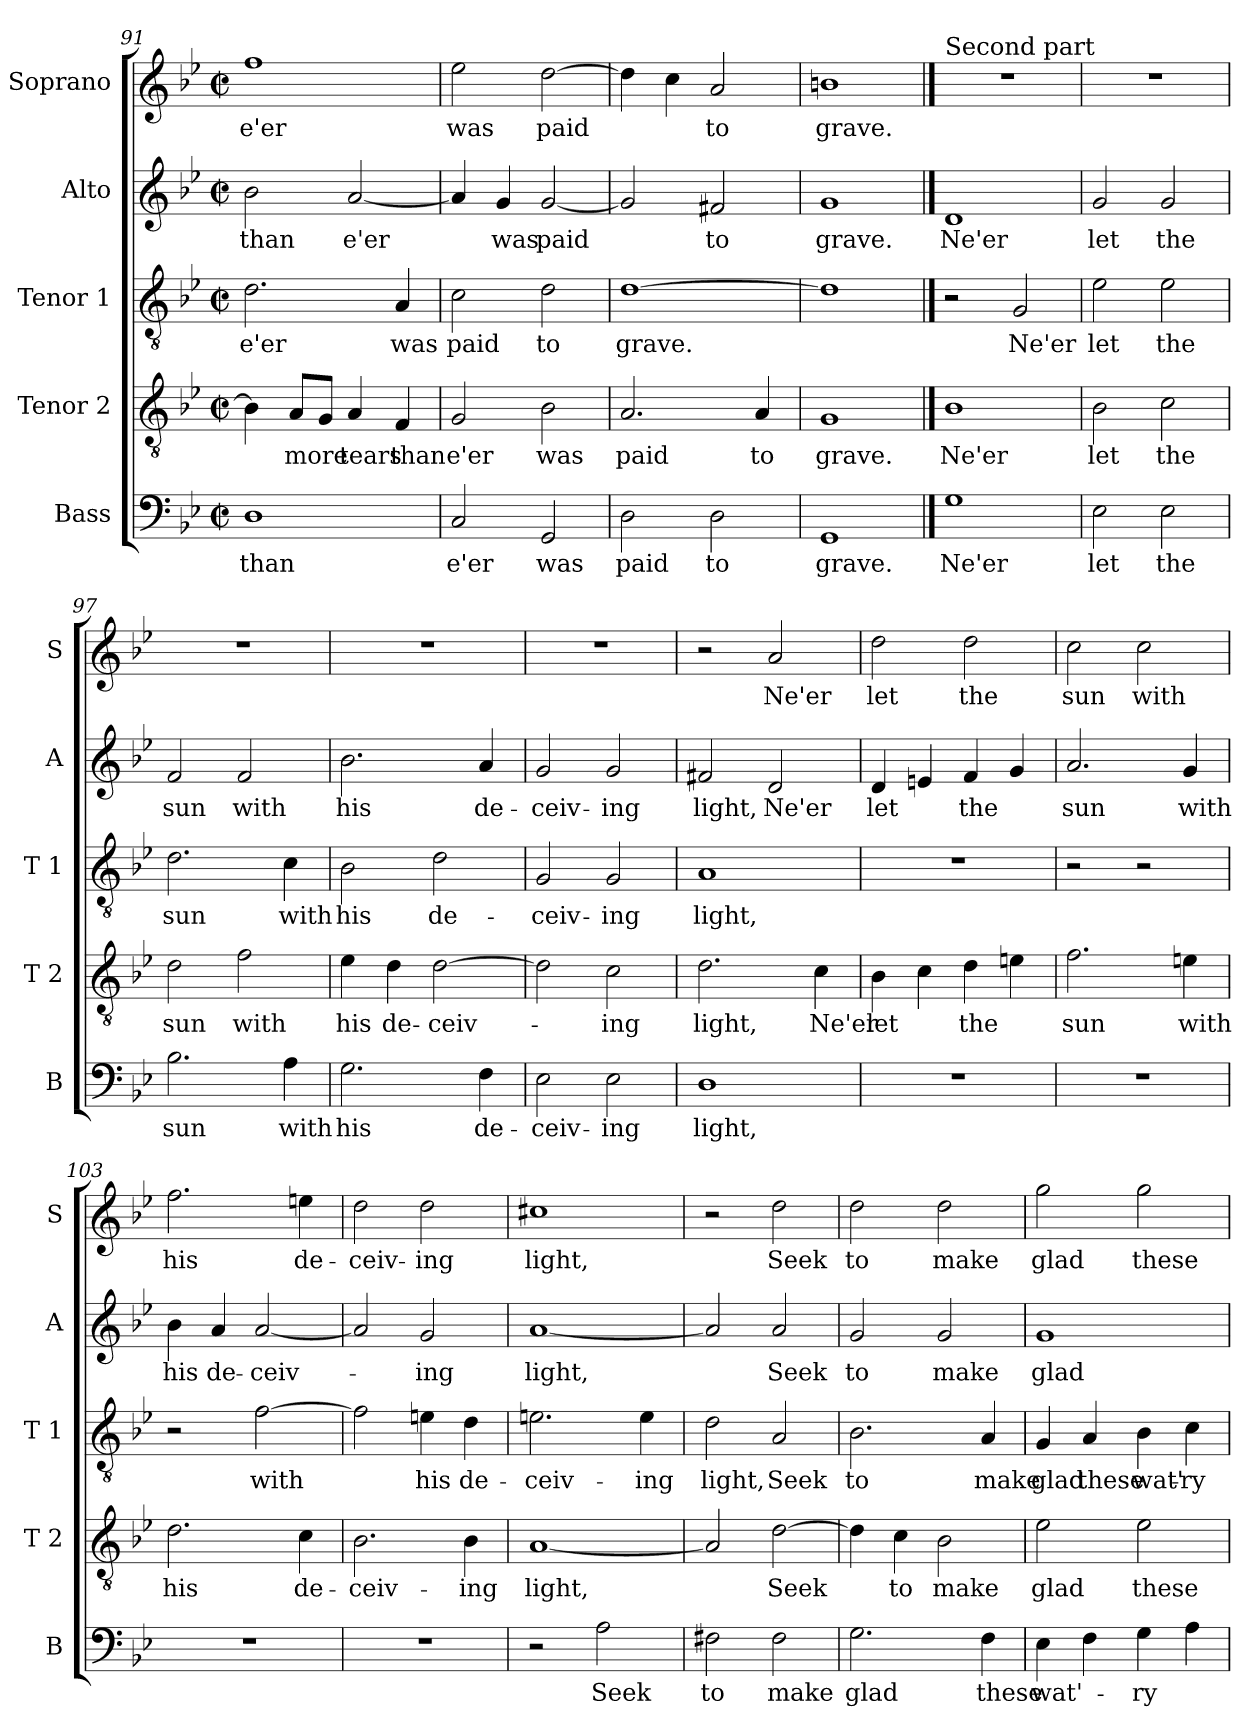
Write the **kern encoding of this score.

**kern	**text	**kern	**text	**kern	**text	**kern	**text	**kern	**text
*part5	*part5	*part4	*part4	*part3	*part3	*part2	*part2	*part1	*part1
*staff5	*staff5	*staff4	*staff4	*staff3	*staff3	*staff2	*staff2	*staff1	*staff1
*I"Bass	*	*I"Tenor 2	*	*I"Tenor 1	*	*I"Alto	*	*I"Soprano	*
*I'B	*	*I'T 2	*	*I'T 1	*	*I'A	*	*I'S	*
*clefF4	*	*clefGv2	*	*clefGv2	*	*clefG2	*	*clefG2	*
*k[b-e-]	*	*k[b-e-]	*	*k[b-e-]	*	*k[b-e-]	*	*k[b-e-]	*
*B-:	*	*B-:	*	*B-:	*	*B-:	*	*B-:	*
*M2/2	*	*M2/2	*	*M2/2	*	*M2/2	*	*M2/2	*
*met(c|)	*	*met(c|)	*	*met(c|)	*	*met(c|)	*	*met(c|)	*
=91	=91	=91	=91	=91	=91	=91	=91	=91	=91
1D	than	4B-\]	.	2.d\	e'er	2b-\	than	1ff	e'er
.	.	8A/L	more	.	.	.	.	.	.
.	.	8G/J	.	.	.	.	.	.	.
.	.	4A/	tears	.	.	[2a/	e'er	.	.
.	.	4F/	than	4A/	was	.	.	.	.
=92	=92	=92	=92	=92	=92	=92	=92	=92	=92
2C/	e'er	2G/	e'er	2c\	paid	4a/]	.	2ee-\	was
.	.	.	.	.	.	4g/	was	.	.
2GG/	was	2B-\	was	2d\	to	[2g/	paid	[2dd\	paid
=93	=93	=93	=93	=93	=93	=93	=93	=93	=93
2D\	paid	2.A/	paid	[1d	grave.	2g/]	.	4dd\]	.
.	.	.	.	.	.	.	.	4cc\	.
2D\	to	.	.	.	.	2f#X/	to	2a/	to
.	.	4A/	to	.	.	.	.	.	.
=94	=94	=94	=94	=94	=94	=94	=94	=94	=94
1GG	grave.	1G	grave.	1d]	.	1g	grave.	1bn	grave.
!!LO:PB:g=z
==95	==95	==95	==95	==95	==95	==95	==95	==95	==95
!	!	!	!	!	!	!	!	!LO:TX:a:t=Second part	!
1G	Ne'er	1B-	Ne'er	2r	.	1d	Ne'er	1r	.
.	.	.	.	2G/	Ne'er	.	.	.	.
=96	=96	=96	=96	=96	=96	=96	=96	=96	=96
2E-\	let	2B-\	let	2e-\	let	2g/	let	1r	.
2E-\	the	2c\	the	2e-\	the	2g/	the	.	.
=97	=97	=97	=97	=97	=97	=97	=97	=97	=97
2.B-\	sun	2d\	sun	2.d\	sun	2f/	sun	1r	.
.	.	2f\	with	.	.	2f/	with	.	.
4A\	with	.	.	4c\	with	.	.	.	.
=98	=98	=98	=98	=98	=98	=98	=98	=98	=98
2.G\	his	4e-\	his	2B-\	his	2.b-\	his	1r	.
.	.	4d\	de-	.	.	.	.	.	.
.	.	[2d\	-ceiv-	2d\	de-	.	.	.	.
4F\	de-	.	.	.	.	4a/	de-	.	.
=99	=99	=99	=99	=99	=99	=99	=99	=99	=99
2E-\	-ceiv-	2d\]	.	2G/	-ceiv-	2g/	-ceiv-	1r	.
2E-\	-ing	2c\	-ing	2G/	-ing	2g/	-ing	.	.
=100	=100	=100	=100	=100	=100	=100	=100	=100	=100
1D	light,	2.d\	light,	1A	light,	2f#X/	light,	2r	.
.	.	.	.	.	.	2d/	Ne'er	2a/	Ne'er
.	.	4c\	Ne'er	.	.	.	.	.	.
!!LO:LB:g=z
=101	=101	=101	=101	=101	=101	=101	=101	=101	=101
1r	.	4B-\	let	1r	.	4d/	let	2dd\	let
.	.	4c\	.	.	.	4en/	.	.	.
.	.	4d\	the	.	.	4f/	the	2dd\	the
.	.	4en\	.	.	.	4g/	.	.	.
=102	=102	=102	=102	=102	=102	=102	=102	=102	=102
1r	.	2.f\	sun	2r	.	2.a/	sun	2cc\	sun
.	.	.	.	2r	.	.	.	2cc\	with
.	.	4en\	with	.	.	4g/	with	.	.
=103	=103	=103	=103	=103	=103	=103	=103	=103	=103
1r	.	2.d\	his	2r	.	4b-\	his	2.ff\	his
.	.	.	.	.	.	4a/	de-	.	.
.	.	.	.	[2f\	with	[2a/	-ceiv-	.	.
.	.	4c\	de-	.	.	.	.	4een\	de-
=104	=104	=104	=104	=104	=104	=104	=104	=104	=104
1r	.	2.B-\	-ceiv-	2f\]	.	2a/]	.	2dd\	-ceiv-
.	.	.	.	4en\	his	2g/	-ing	2dd\	-ing
.	.	4B-\	-ing	4d\	de-	.	.	.	.
=105	=105	=105	=105	=105	=105	=105	=105	=105	=105
2r	.	[1A	light,	2.en\	-ceiv-	[1a	light,	1cc#X	light,
2A\	Seek	.	.	.	.	.	.	.	.
.	.	.	.	4e\	-ing	.	.	.	.
=106	=106	=106	=106	=106	=106	=106	=106	=106	=106
2F#X\	to	2A/]	.	2d\	light,	2a/]	.	2r	.
2F#\	make	[2d\	Seek	2A/	Seek	2a/	Seek	2dd\	Seek
!!LO:PB:g=z
=107	=107	=107	=107	=107	=107	=107	=107	=107	=107
2.G\	glad	4d\]	.	2.B-\	to	2g/	to	2dd\	to
.	.	4c\	to	.	.	.	.	.	.
.	.	2B-\	make	.	.	2g/	make	2dd\	make
4F\	these	.	.	4A/	make	.	.	.	.
=108	=108	=108	=108	=108	=108	=108	=108	=108	=108
4E-\	wat'-	2e-\	glad	4G/	glad	1g	glad	2gg\	glad
4F\	.	.	.	4A/	these	.	.	.	.
4G\	-ry	2e-\	these	4B-\	wat'-	.	.	2gg\	these
4A\	.	.	.	4c\	-ry	.	.	.	.
=	=	=	=	=	=	=	=	=	=
*-	*-	*-	*-	*-	*-	*-	*-	*-	*-
